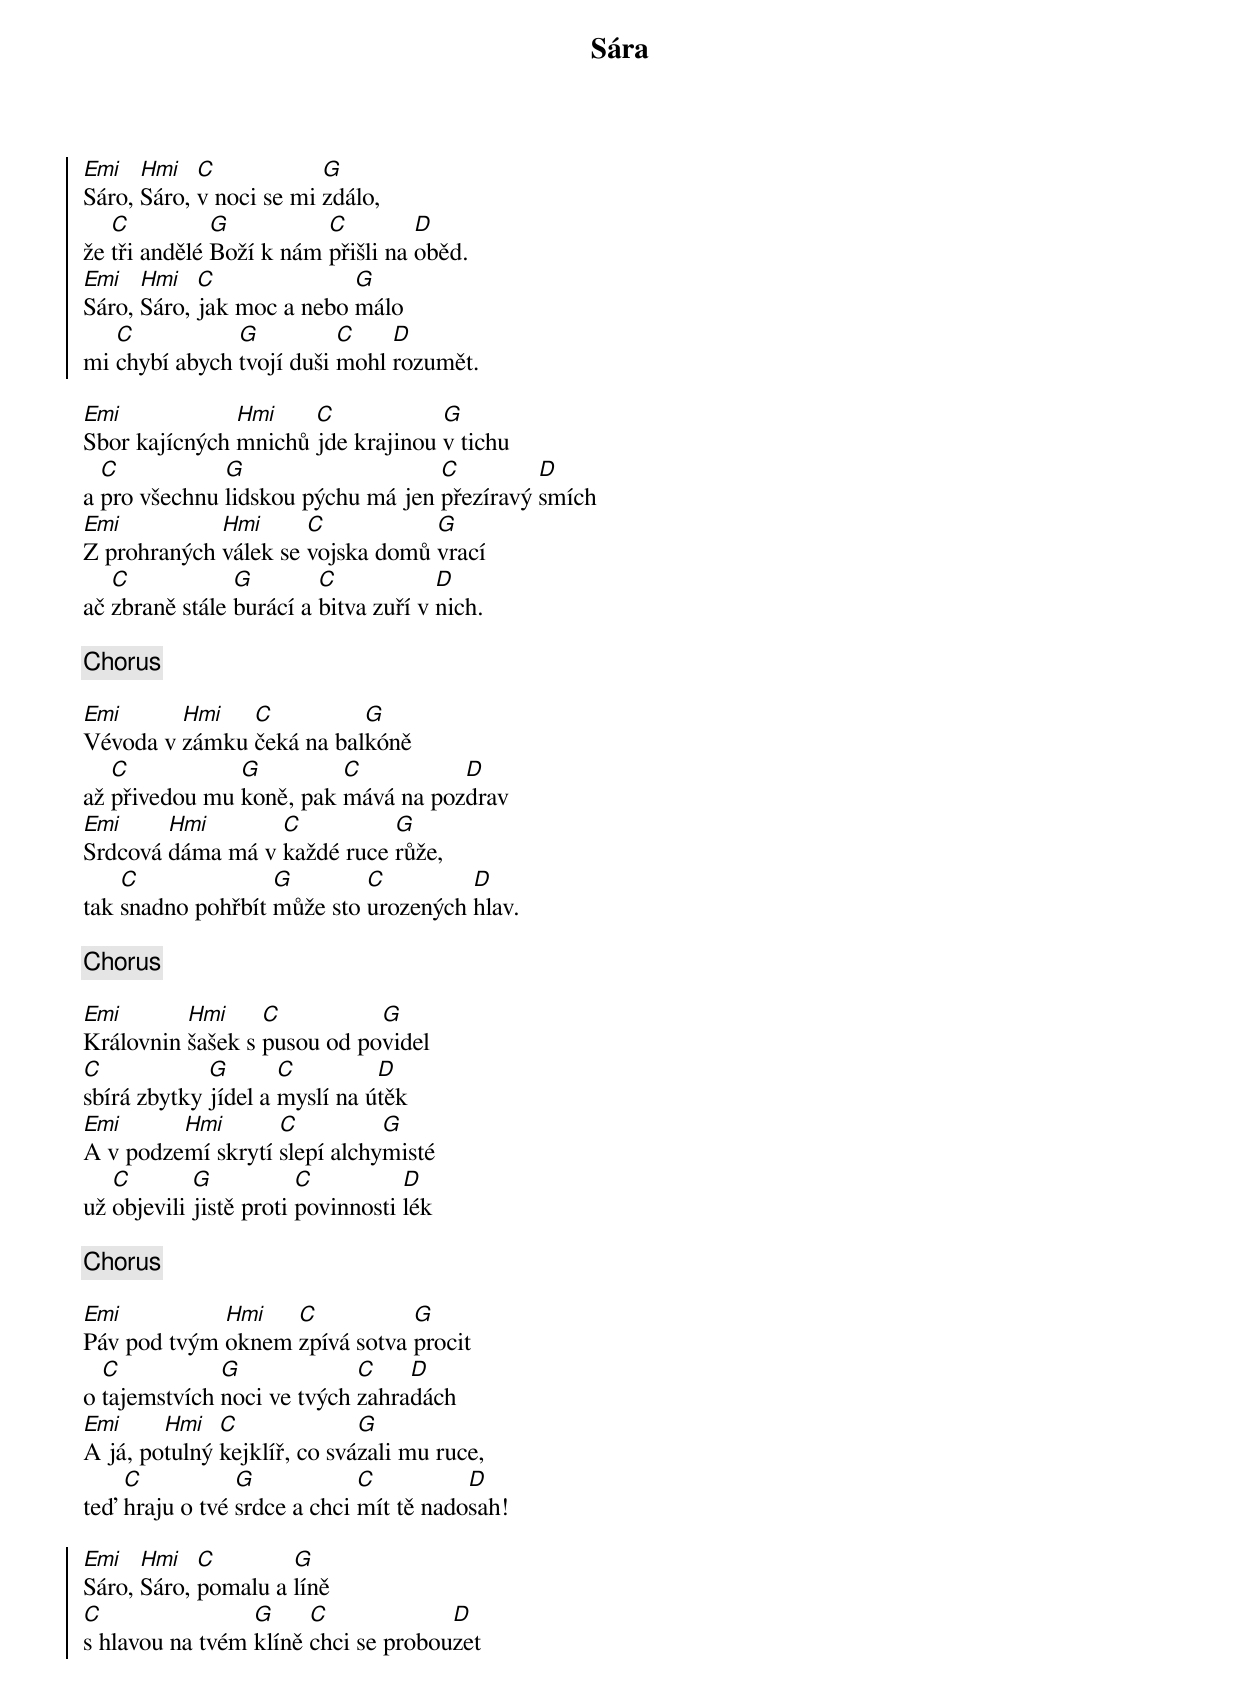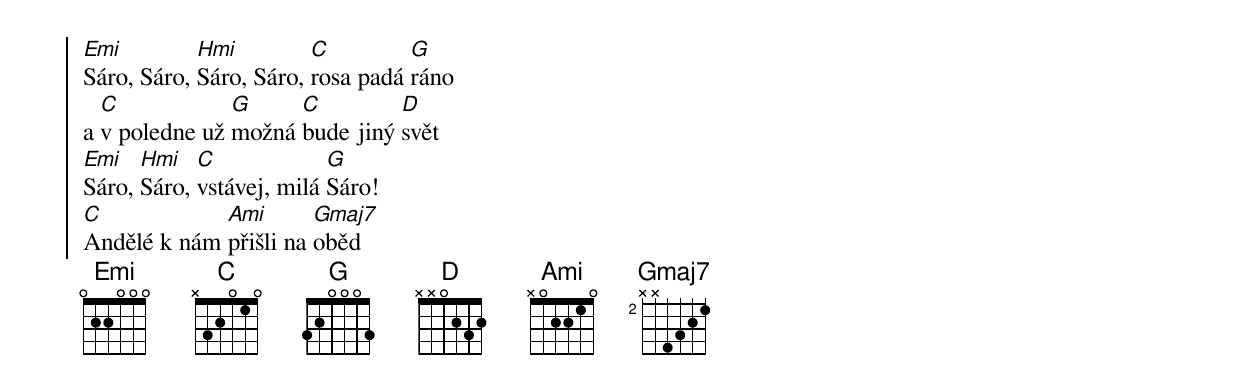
{title: Sára}
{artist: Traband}
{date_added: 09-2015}
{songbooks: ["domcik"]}
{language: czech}
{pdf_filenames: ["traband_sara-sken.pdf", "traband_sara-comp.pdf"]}
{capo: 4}
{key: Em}
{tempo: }
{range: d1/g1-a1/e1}
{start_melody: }
{start_of_chorus}
[Emi]Sáro, [Hmi]Sáro, [C]v noci se mi [G]zdálo,
že [C]tři andělé [G]Boží k nám [C]přišli na [D]oběd.
[Emi]Sáro, [Hmi]Sáro, [C]jak moc a nebo [G]málo
mi [C]chybí abych [G]tvojí duši [C]mohl [D]rozumět.
{end_of_chorus}

{start_of_verse}
[Emi]Sbor kajícných [Hmi]mnichů [C]jde krajinou [G]v tichu
a [C]pro všechnu [G]lidskou pýchu má jen [C]přezíravý [D]smích
[Emi]Z prohraných [Hmi]válek se [C]vojska domů [G]vrací
ač [C]zbraně stále [G]burácí a [C]bitva zuří v [D]nich.
{end_of_verse}

{chorus}

{start_of_verse}
[Emi]Vévoda v [Hmi]zámku [C]čeká na bal[G]kóně
až [C]přivedou mu [G]koně, pak [C]mává na poz[D]drav
[Emi]Srdcová [Hmi]dáma má v [C]každé ruce [G]růže,
tak [C]snadno pohřbít [G]může sto [C]urozených [D]hlav.
{end_of_verse}

{chorus}

{start_of_verse}
[Emi]Královnin [Hmi]šašek s [C]pusou od po[G]videl
[C]sbírá zbytky [G]jídel a [C]myslí na ú[D]těk
[Emi]A v podze[Hmi]mí skrytí [C]slepí alchy[G]misté
už [C]objevili [G]jistě proti [C]povinnosti [D]lék
{end_of_verse}

{chorus}

{start_of_verse}
[Emi]Páv pod tvým [Hmi]oknem [C]zpívá sotva [G]procit
o [C]tajemstvích [G]noci ve tvých [C]zahra[D]dách
[Emi]A já, po[Hmi]tulný [C]kejklíř, co svá[G]zali mu ruce,
teď [C]hraju o tvé [G]srdce a chci [C]mít tě nado[D]sah!
{end_of_verse}

{start_of_chorus}
[Emi]Sáro, [Hmi]Sáro, [C]pomalu a [G]líně
[C]s hlavou na tvém [G]klíně [C]chci se probou[D]zet
[Emi]Sáro, Sáro, [Hmi]Sáro, Sáro, [C]rosa padá [G]ráno
a [C]v poledne už [G]možná [C]bude jiný [D]svět
[Emi]Sáro, [Hmi]Sáro, [C]vstávej, milá [G]Sáro!
[C]Andělé k nám [Ami]přišli na [Gmaj7]oběd
{end_of_chorus}
